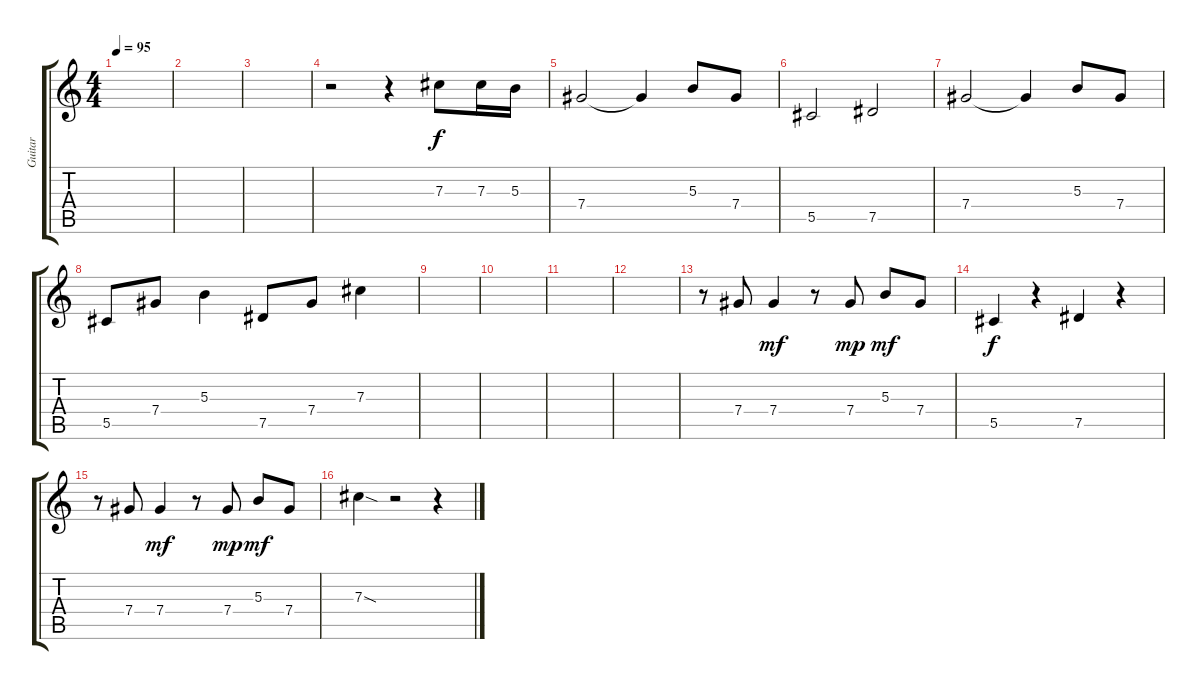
\track ("Guitar" "Guitar") {instrument distortionguitar}
\staff {score tabs}
\tuning (Eb4 Bb3 Gb3 Db3 Ab2 Eb2) {hide}
\ts (4 4)
\tempo 95
\clef g2
\ks c
|
|
|
r.2 r.4 7.3.8 7.3.16 5.3.16 |
7.4.2 7.4{t}.4 5.3.8 7.4.8 |
5.5.2 7.5.2 |
7.4.2 7.4{t}.4 5.3.8 7.4.8 |
5.5.8 7.4.8 5.3.4 7.5.8 7.4.8 7.3.4 |
|
|
|
|
r.8 7.4.8{dy f} 7.4.4{dy mf} r.8 7.4.8{dy mp} 5.3.8{dy mf} 7.4.8 |
5.5.4{dy f} r.4 7.5.4 r.4 |
r.8 7.4.8 7.4.4{dy mf} r.8 7.4.8{dy mp} 5.3.8{dy mf} 7.4.8 |
7.3{sod}.4 r.2 r.4
